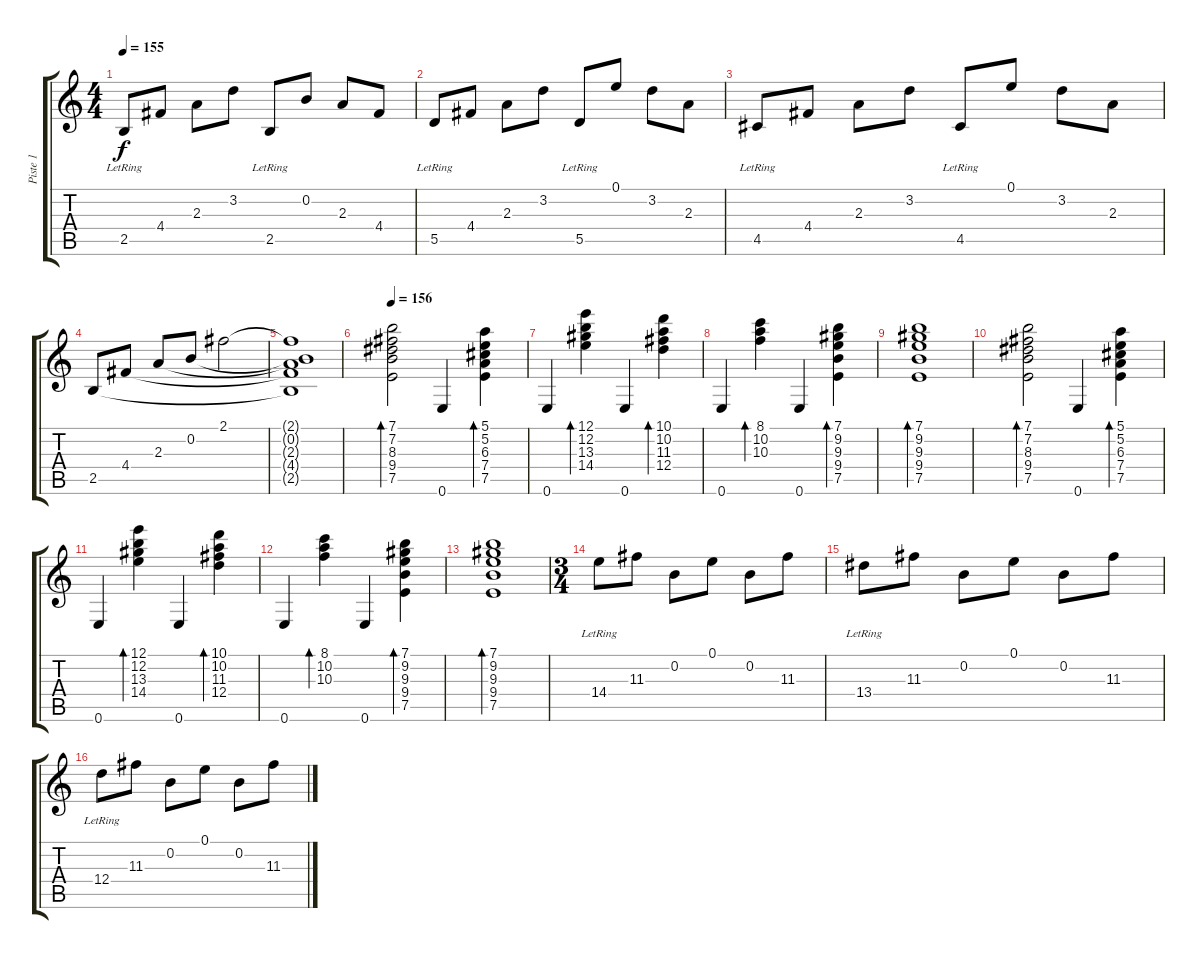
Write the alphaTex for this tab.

\track ("Piste 1" "Piste 1") {instrument acousticguitarnylon}
\staff {score tabs}
\tuning (E4 B3 G3 D3 A2 E2) {hide}
\ts (4 4)
\tempo 155
\clef g2
\ks c
2.5{lr}.8{dy f} 4.4.8 2.3.8 3.2.8 2.5{lr}.8 0.2.8 2.3.8 4.4.8 |
5.5{lr}.8 4.4.8 2.3.8 3.2.8 5.5{lr}.8 0.1.8 3.2.8 2.3.8 |
4.5{lr}.8 4.4.8 2.3.8 3.2.8 4.5{lr}.8 0.1.8 3.2.8 2.3.8 |
2.5.8 4.4.8 2.3.8 0.2.8 2.1.2 |
(2.1{t} 0.2{t} 2.3{t} 4.4{t} 2.5{t}).1 |
\tempo 156
(7.1 7.2 8.3 9.4 7.5).2{bd 120} 0.6.4 (5.1 5.2 6.3 7.4 7.5).4{bd 120} |
0.6.4 (12.1 12.2 13.3 14.4).4{bd 120} 0.6.4 (10.1 10.2 11.3 12.4).4{bd 120} |
0.6.4 (8.1 10.2 10.3).4{bd 120} 0.6.4 (7.1 9.2 9.3 9.4 7.5).4{bd 120} |
(7.1 9.2 9.3 9.4 7.5).1{bd 120} |
(7.1 7.2 8.3 9.4 7.5).2{bd 120} 0.6.4 (5.1 5.2 6.3 7.4 7.5).4{bd 120} |
0.6.4 (12.1 12.2 13.3 14.4).4{bd 120} 0.6.4 (10.1 10.2 11.3 12.4).4{bd 120} |
0.6.4 (8.1 10.2 10.3).4{bd 120} 0.6.4 (7.1 9.2 9.3 9.4 7.5).4{bd 120} |
(7.1 9.2 9.3 9.4 7.5).1{bd 120} |
\ts (3 4)
14.4{lr}.8 11.3.8 0.2.8 0.1.8 0.2.8 11.3.8 |
13.4{lr}.8 11.3.8 0.2.8 0.1.8 0.2.8 11.3.8 |
12.4{lr}.8 11.3.8 0.2.8 0.1.8 0.2.8 11.3.8
